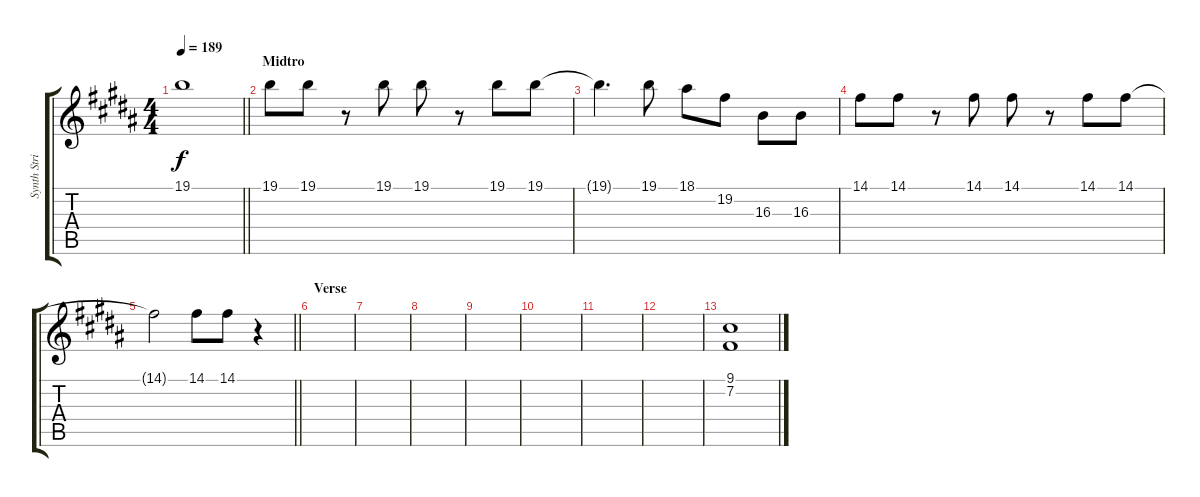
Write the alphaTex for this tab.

\track ("Synth Strings" "Synth Stri") {instrument synthstrings1}
\staff {score tabs}
\tuning (E4 B3 G3 D3 A2 E2) {hide}
\ts (4 4)
\tempo 189
\clef g2
\barLineRight lightlight
\ks b
19.1.1{dy f} |
\section ("" "Midtro")
19.1.8 19.1.8 r.8 19.1.8 19.1.8 r.8 19.1.8 19.1.8 |
19.1{t}.4{d} 19.1.8 18.1.8 19.2.8 16.3.8 16.3.8 |
14.1.8 14.1.8 r.8 14.1.8 14.1.8 r.8 14.1.8 14.1.8 |
\barLineRight lightlight
14.1{t}.2 14.1.8 14.1.8 r.4 |
\section ("" "Verse")
|
|
|
|
|
|
|
(9.1 7.2).1
